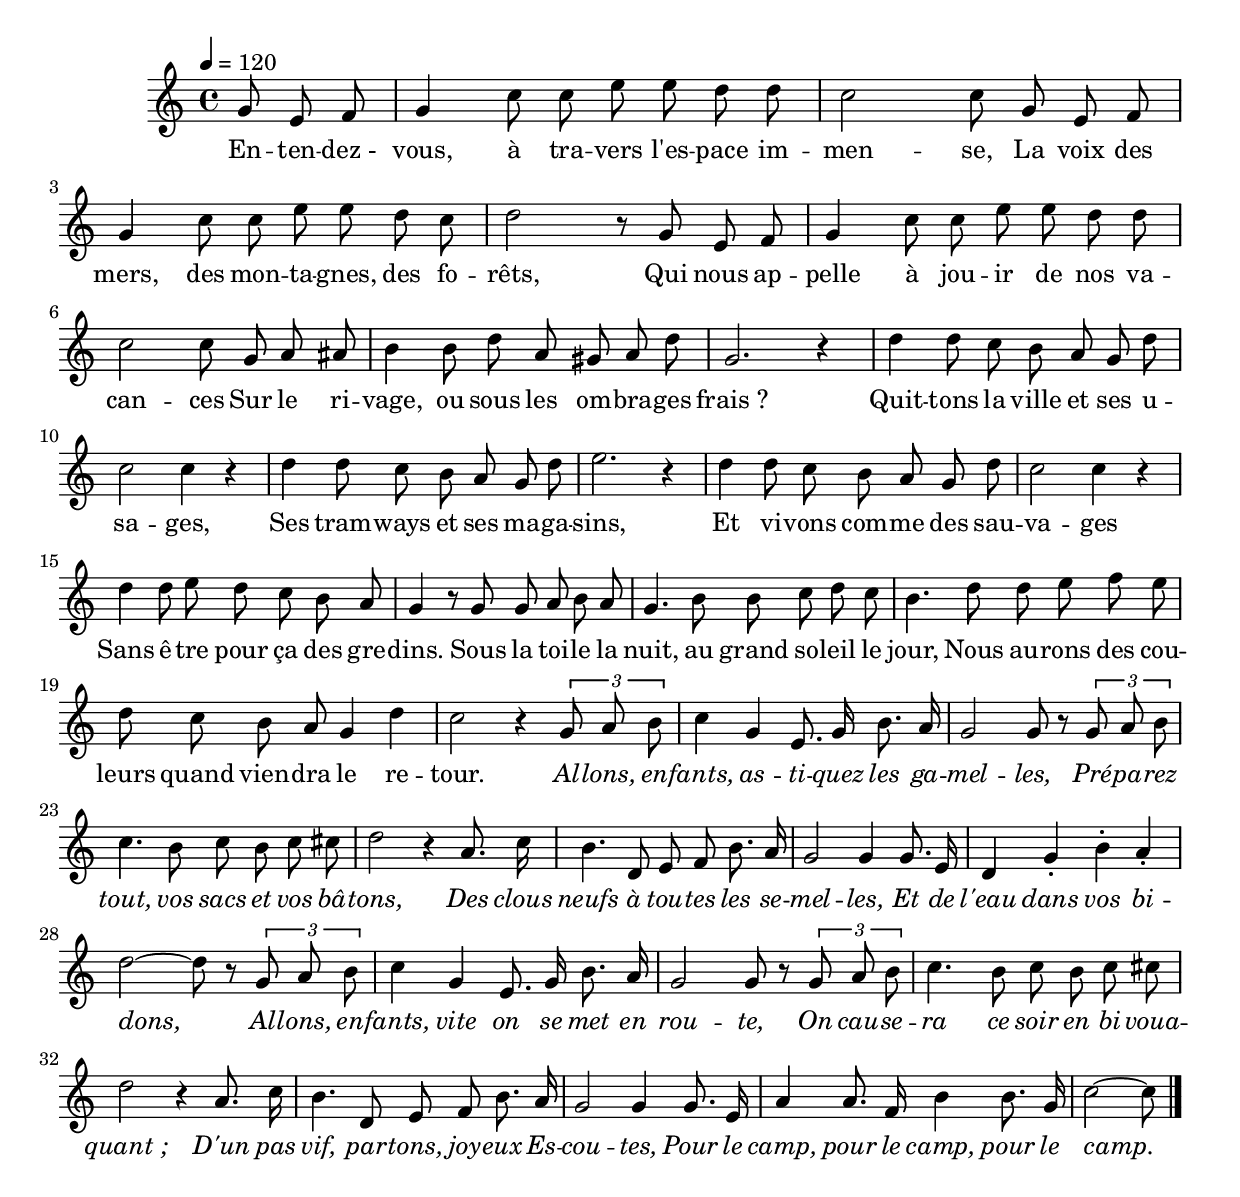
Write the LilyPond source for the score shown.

%Compilation:lilypond .ly
%Apercu:evince .pdf
%Esclaves:timidity -ia .midi
\version "2.12.1"
\include "italiano.ly"

\header {
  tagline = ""
  composer = ""
}                                        

MetriqueArmure = {
  \tempo 4=120
  \time 4/4
  \key do \major
}

italique = { \override Score . LyricText #'font-shape = #'italic }

roman = { \override Score . LyricText #'font-shape = #'roman }

MusiqueTheme = \relative do'' {
	\partial 8*3 sol8 mi fa
	sol4 do8 do mi mi re re
	do2 do8 sol mi fa
	sol4 do8 do mi mi re do
	re2 r8 sol, mi fa
	sol4 do8 do mi mi re re
	do2 do8 sol la lad
	si4 si8 re la sold la re
	sol,2. r4
	re'4 re8 do si la sol re'
	do2 do4 r
	re4 re8 do si la sol re'
	mi2. r4
	re4 re8 do si la sol re'
	do2 do4 r
	re4 re8 mi re do si la
	sol4 r8 sol sol la si la
	sol4. si8 si do re do
	si4. re8 re mi fa mi
	re8 do si la sol4 re'
	do2 r4 \times 2/3 {sol8 la si}
	do4 sol mi8. sol16 si8. la16
	sol2 sol8 r \times 2/3 {sol8 la si}
	do4. si8 do si do dod
	re2 r4 la8. do16
	si4. re,8 mi fa si8. la16
	sol2 sol4 sol8. mi16
	re4 sol-. si-. la-.
	re2~ re8 r \times 2/3 {sol,8 la si}
	do4 sol mi8. sol16 si8. la16
	sol2 sol8 r \times 2/3 {sol8 la si}
	do4. si8 do si do dod
	re2 r4 la8. do16
	si4. re,8 mi fa si8. la16
	sol2 sol4 sol8. mi16
	la4 la8. fa16 si4 si8. sol16
	\partial 8*5 do2~ do8 \bar "|."
}

Paroles = \lyricmode {
	En -- ten -- dez_- vous, à tra -- vers l'es -- pace im -- men -- se,
	La voix des mers, des mon -- ta -- gnes, des fo -- rêts,
	Qui nous ap -- pelle à jou -- ir de nos va -- can -- ces
	Sur le ri -- vage, ou sous les om -- bra -- ges frais_?
	Quit -- tons la ville et ses u -- sa -- ges,
	Ses tram -- ways et ses ma -- ga -- sins,
	Et vi -- vons com -- me des sau -- va -- ges
	Sans ê -- tre pour ça des gre -- dins.
	Sous la toi -- le la nuit, au grand so -- leil le jour,
	Nous au -- rons des cou -- leurs quand vien -- dra le re -- tour.
	
	\italique Al -- lons, en -- fants, as -- ti -- quez les ga -- mel -- les,
	Pré -- pa -- rez tout, vos sacs et vos bâ -- tons,
	Des clous neufs à tou -- tes les se -- mel -- les,
	Et de l'eau dans vos bi -- dons,
	Al -- lons, en -- fants, vite on se met en rou -- te,
	On cau -- se -- ra ce soir en bi -- voua -- quant_;
	D'un pas vif, par -- tons, joy -- eux Es -- cou -- tes,
	Pour le camp, pour le camp, pour le camp.
}

\score{
    \new Staff <<
      \set Staff.midiInstrument = "flute"
      \new Voice = "theme" {
	\autoBeamOff
	\MetriqueArmure
	\MusiqueTheme
      }
      \new Lyrics \lyricsto theme {
	\Paroles
      }                       
    >>
\layout{}
\midi{}
}
